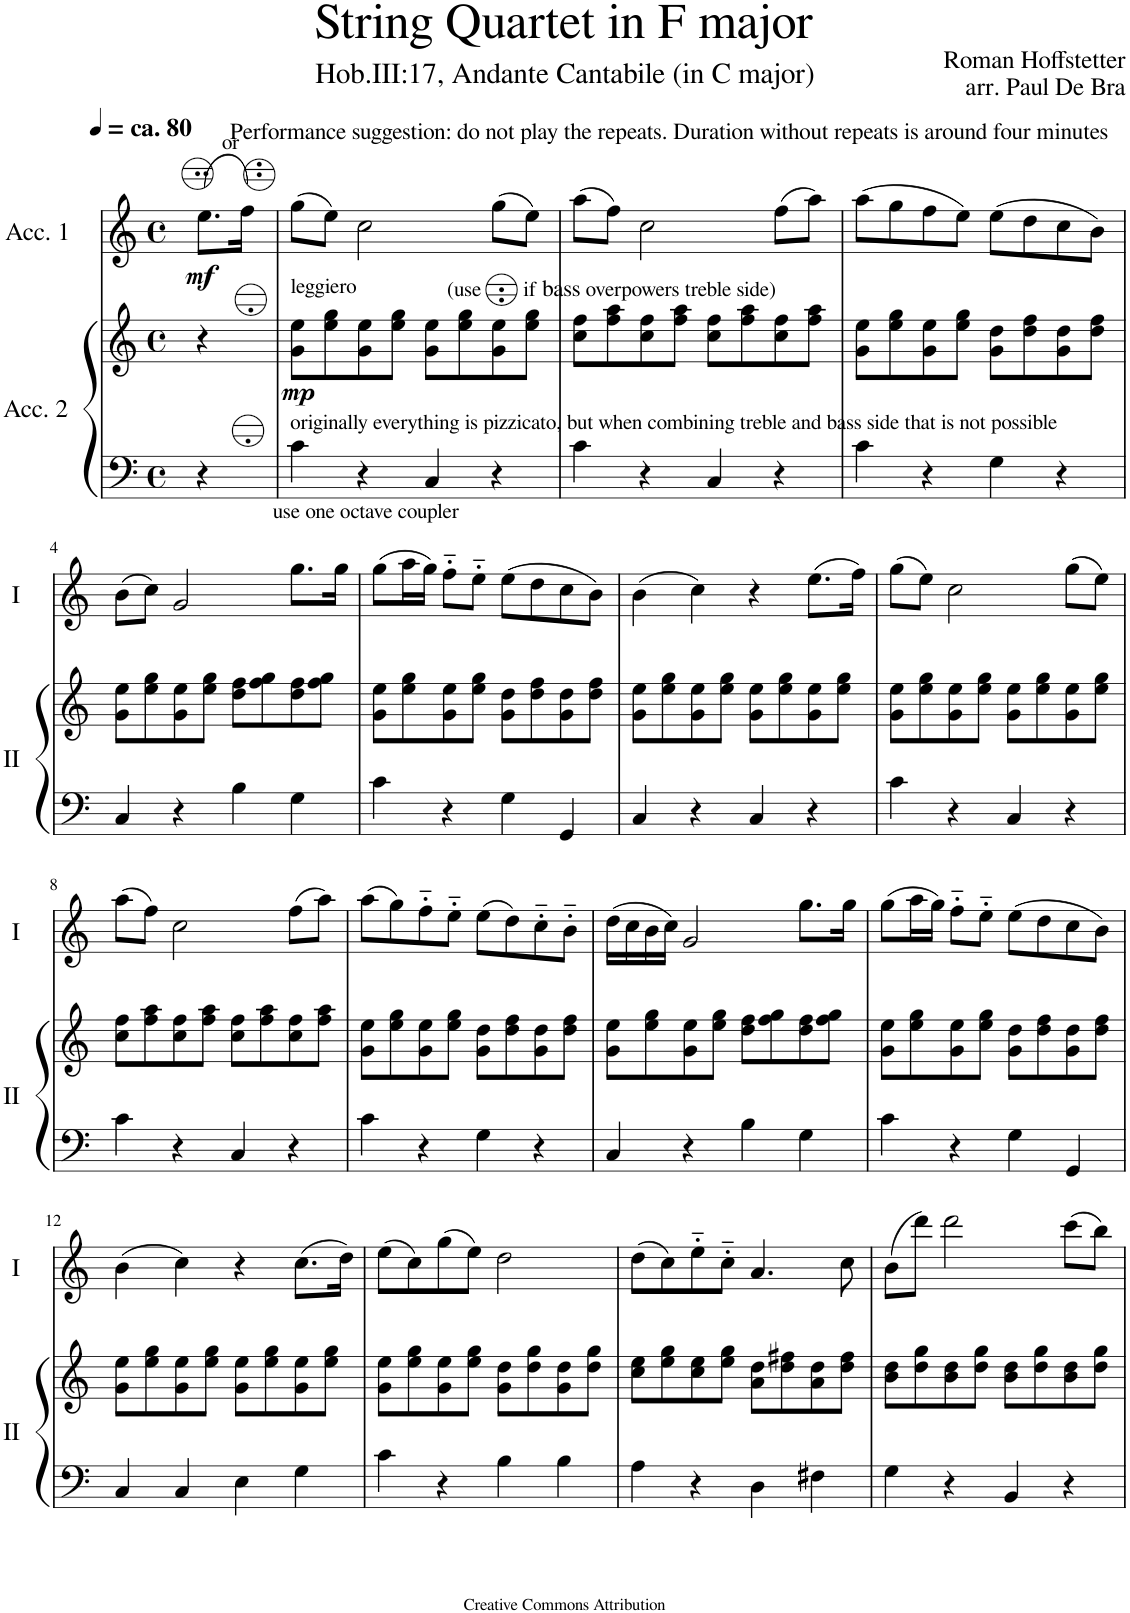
**kern	**kern	**dynam	**kern	**dynam
*part2	*part2	*part2	*part1	*part1
*staff3	*staff2	*staff2/3	*staff1	*staff1
*I"Acc. 2	*	*	*I"Acc. 1	*
*clefF4	*clefG2	*	*clefG2	*
*Trd7c12	*Trd7c12	*	*	*
*k[]	*k[]	*	*k[]	*
*M4/4	*M4/4	*	*M4/4	*
*met(c)	*met(c)	*	*met(c)	*
=	=	=	=	=
!	!	!	!LO:TX:a:B:t=ca. 80	!
!	!	!	!LO:TX:a:t=or	!
!	!	!	!	!LO:DY:b
4r	4r	.	(8.ee\L	mf
.	.	.	16ff\Jk)	.
=1	=1	=1	=1	=1
!	!	!	!LO:TX:a:t=Performance suggestion&colon; do not play the repeats. Duration without repeats is around four minutes	!
!	!LO:TX:a:t=leggiero	!	!	!
!LO:TX:b:t=use one octave coupler	!	!	!	!
!LO:TX:a:t=originally everything is pizzicato, but when combining treble and bass side that is not possible	!	!	!	!
!	!	!LO:DY:b	!	!
4c\	8g\ 8ee\L	mp	(8gg\L	.
.	8ee\ 8gg\	.	8ee\J)	.
4r	8g\ 8ee\	.	2cc\	.
.	8ee\ 8gg\J	.	.	.
4C/	8g\ 8ee\L	.	.	.
.	8ee\ 8gg\	.	.	.
!	!LO:TX:a:t=(use        if	!	!	!
!	!LO:TX:a:t=bass	!	!	!
!	!LO:TX:a:t=overpowers treble side)	!	!	!
4r	8g\ 8ee\	.	(8gg\L	.
.	8ee\ 8gg\J	.	8ee\J)	.
=2	=2	=2	=2	=2
4c\	8cc\ 8ff\L	.	(8aa\L	.
.	8ff\ 8aa\	.	8ff\J)	.
4r	8cc\ 8ff\	.	2cc\	.
.	8ff\ 8aa\J	.	.	.
4C/	8cc\ 8ff\L	.	.	.
.	8ff\ 8aa\	.	.	.
4r	8cc\ 8ff\	.	(8ff\L	.
.	8ff\ 8aa\J	.	8aa\J)	.
=3	=3	=3	=3	=3
4c\	8g\ 8ee\L	.	(8aa\L	.
.	8ee\ 8gg\	.	8gg\	.
4r	8g\ 8ee\	.	8ff\	.
.	8ee\ 8gg\J	.	8ee\J)	.
4G\	8g\ 8dd\L	.	(8ee\L	.
.	8dd\ 8ff\	.	8dd\	.
4r	8g\ 8dd\	.	8cc\	.
.	8dd\ 8ff\J	.	8b\J)	.
!!LO:LB:g=z
=4	=4	=4	=4	=4
4C/	8g\ 8ee\L	.	(8b\L	.
.	8ee\ 8gg\	.	8cc\J)	.
4r	8g\ 8ee\	.	2g/	.
.	8ee\ 8gg\J	.	.	.
4B\	8dd\ 8ff\L	.	.	.
.	8ff\ 8gg\	.	.	.
4G\	8dd\ 8ff\	.	8.gg\L	.
.	8ff\ 8gg\J	.	.	.
.	.	.	16gg\Jk	.
=5	=5	=5	=5	=5
4c\	8g\ 8ee\L	.	(8gg\L	.
.	8ee\ 8gg\	.	16aa\L	.
.	.	.	16gg\JJ)	.
4r	8g\ 8ee\	.	8ff'~\L	.
.	8ee\ 8gg\J	.	8ee'~\J	.
4G\	8g\ 8dd\L	.	(8ee\L	.
.	8dd\ 8ff\	.	8dd\	.
4GG/	8g\ 8dd\	.	8cc\	.
.	8dd\ 8ff\J	.	8b\J)	.
=6	=6	=6	=6	=6
4C/	8g\ 8ee\L	.	(4b\	.
.	8ee\ 8gg\	.	.	.
4r	8g\ 8ee\	.	4cc\)	.
.	8ee\ 8gg\J	.	.	.
4C/	8g\ 8ee\L	.	4r	.
.	8ee\ 8gg\	.	.	.
4r	8g\ 8ee\	.	(8.ee\L	.
.	8ee\ 8gg\J	.	.	.
.	.	.	16ff\Jk)	.
=7	=7	=7	=7	=7
4c\	8g\ 8ee\L	.	(8gg\L	.
.	8ee\ 8gg\	.	8ee\J)	.
4r	8g\ 8ee\	.	2cc\	.
.	8ee\ 8gg\J	.	.	.
4C/	8g\ 8ee\L	.	.	.
.	8ee\ 8gg\	.	.	.
4r	8g\ 8ee\	.	(8gg\L	.
.	8ee\ 8gg\J	.	8ee\J)	.
!!LO:LB:g=z
=8	=8	=8	=8	=8
4c\	8cc\ 8ff\L	.	(8aa\L	.
.	8ff\ 8aa\	.	8ff\J)	.
4r	8cc\ 8ff\	.	2cc\	.
.	8ff\ 8aa\J	.	.	.
4C/	8cc\ 8ff\L	.	.	.
.	8ff\ 8aa\	.	.	.
4r	8cc\ 8ff\	.	(8ff\L	.
.	8ff\ 8aa\J	.	8aa\J)	.
=9	=9	=9	=9	=9
4c\	8g\ 8ee\L	.	(8aa\L	.
.	8ee\ 8gg\	.	8gg\)	.
4r	8g\ 8ee\	.	8ff'~\	.
.	8ee\ 8gg\J	.	8ee'~\J	.
4G\	8g\ 8dd\L	.	(8ee\L	.
.	8dd\ 8ff\	.	8dd\)	.
4r	8g\ 8dd\	.	8cc'~\	.
.	8dd\ 8ff\J	.	8b'~\J	.
=10	=10	=10	=10	=10
4C/	8g\ 8ee\L	.	(16dd\LL	.
.	.	.	16cc\	.
.	8ee\ 8gg\	.	16b\	.
.	.	.	16cc\JJ)	.
4r	8g\ 8ee\	.	2g/	.
.	8ee\ 8gg\J	.	.	.
4B\	8dd\ 8ff\L	.	.	.
.	8ff\ 8gg\	.	.	.
4G\	8dd\ 8ff\	.	8.gg\L	.
.	8ff\ 8gg\J	.	.	.
.	.	.	16gg\Jk	.
=11	=11	=11	=11	=11
4c\	8g\ 8ee\L	.	(8gg\L	.
.	8ee\ 8gg\	.	16aa\L	.
.	.	.	16gg\JJ)	.
4r	8g\ 8ee\	.	8ff'~\L	.
.	8ee\ 8gg\J	.	8ee'~\J	.
4G\	8g\ 8dd\L	.	(8ee\L	.
.	8dd\ 8ff\	.	8dd\	.
4GG/	8g\ 8dd\	.	8cc\	.
.	8dd\ 8ff\J	.	8b\J)	.
!!LO:LB:g=z
=12	=12	=12	=12	=12
4C/	8g\ 8ee\L	.	(4b\	.
.	8ee\ 8gg\	.	.	.
4C/	8g\ 8ee\	.	4cc\)	.
.	8ee\ 8gg\J	.	.	.
4E\	8g\ 8ee\L	.	4r	.
.	8ee\ 8gg\	.	.	.
4G\	8g\ 8ee\	.	(8.cc\L	.
.	8ee\ 8gg\J	.	.	.
.	.	.	16dd\Jk)	.
=13	=13	=13	=13	=13
4c\	8g\ 8ee\L	.	(8ee\L	.
.	8ee\ 8gg\	.	8cc\)	.
4r	8g\ 8ee\	.	(8gg\	.
.	8ee\ 8gg\J	.	8ee\J)	.
4B\	8g\ 8dd\L	.	2dd\	.
.	8dd\ 8gg\	.	.	.
4B\	8g\ 8dd\	.	.	.
.	8dd\ 8gg\J	.	.	.
=14	=14	=14	=14	=14
4A\	8cc\ 8ee\L	.	(8dd\L	.
.	8ee\ 8gg\	.	8cc\)	.
4r	8cc\ 8ee\	.	8ee'~\	.
.	8ee\ 8gg\J	.	8cc'~\J	.
4D\	8a\ 8dd\L	.	4.a/	.
.	8dd\ 8ff#X\	.	.	.
4F#X\	8a\ 8dd\	.	.	.
.	8dd\ 8ff#\J	.	8cc\	.
=15	=15	=15	=15	=15
4G\	8b\ 8dd\L	.	(8b\L	.
.	8dd\ 8gg\	.	8ddd\J)	.
4r	8b\ 8dd\	.	2ddd\	.
.	8dd\ 8gg\J	.	.	.
4BB/	8b\ 8dd\L	.	.	.
.	8dd\ 8gg\	.	.	.
4r	8b\ 8dd\	.	(8ccc\L	.
.	8dd\ 8gg\J	.	8bb\J)	.
=	=	=	=	=
*-	*-	*-	*-	*-
